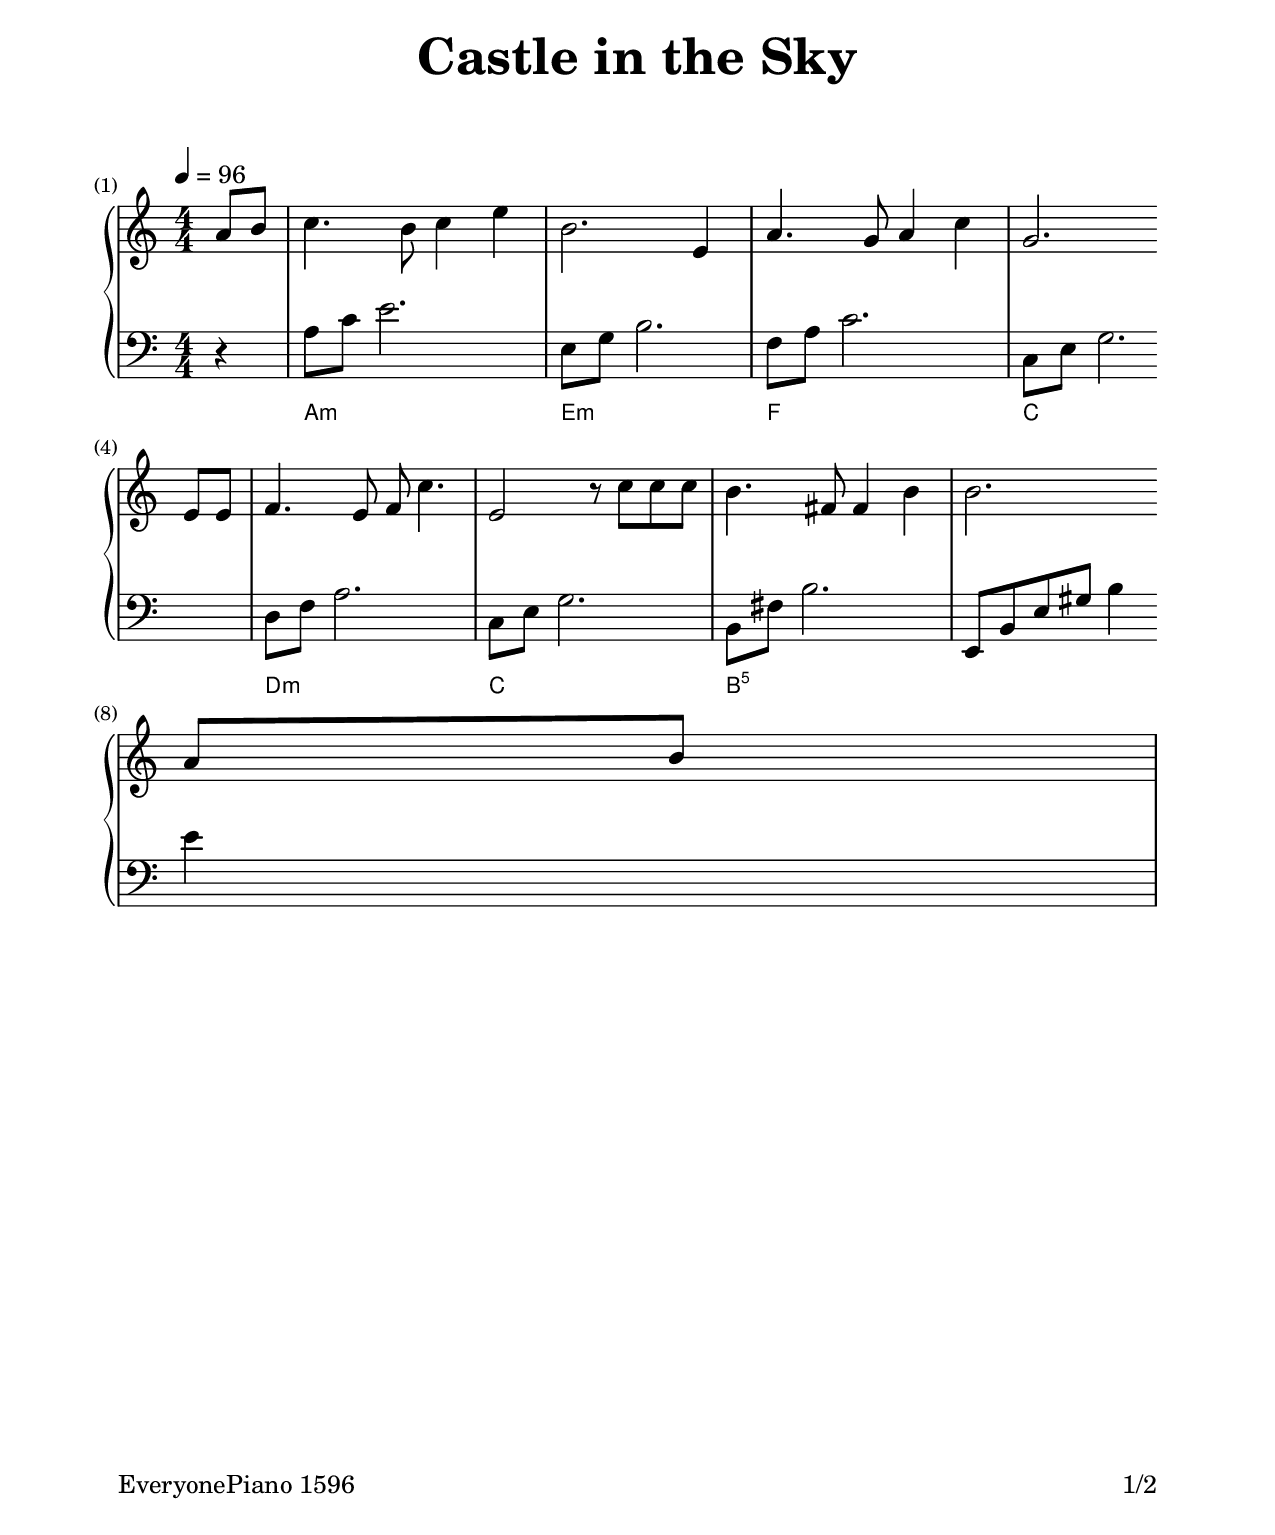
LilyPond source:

\version "2.24.3"
\include "../template.v1.ly"

\header {
  title = \markup \override #'((font-size . 6)) "Castle in the Sky"
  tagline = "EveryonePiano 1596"
}

\paper {
  total-page = 2
}

C     = { c8  e8  g2.  }
Dm    = { d8  f8  a2.  }
Em    = { e8  g8  b2.  }
F     = { f8  a8  c'2. }
Am    = { a8  c'8 e'2. }
Bfive = { b,8 fs8 b2.  }

\markup \vspace #1.5

\score {
  \new PianoStaff <<
    \new Staff {
      \tempo 4 = 96
      \clef treble
      \key c \major
      \time 4/4
      
      \partial 4 a'8 b'8 | c''4. b'8 c''4 e''4  | b'2.         e'4       | a'4. g'8  a'4  c''4 | g'2. \break
                 e'8 e'8 | f'4.  e'8 f'8  c''4. | e'2  r8 c''8 c''8 c''8 | b'4. fs'8 fs'4 b'4  | b'2. \break
                 a'8 b'8 |
    }
    \new Staff {
      \clef bass
      \key c \major
      \time 4/4
      
      r4 | \Am | \Em | \F     | \C                    |
         | \Dm | \C  | \Bfive | e,8 b,8 e8 gs8 b4 e'4 |
    }
    \chords {
      r4 | a1:m | e1:m | f1   | c1 |
         | d1:m | c1   | b1:5 | r1 |
    }
  >>
  \layout {}
  \midi {}
}
